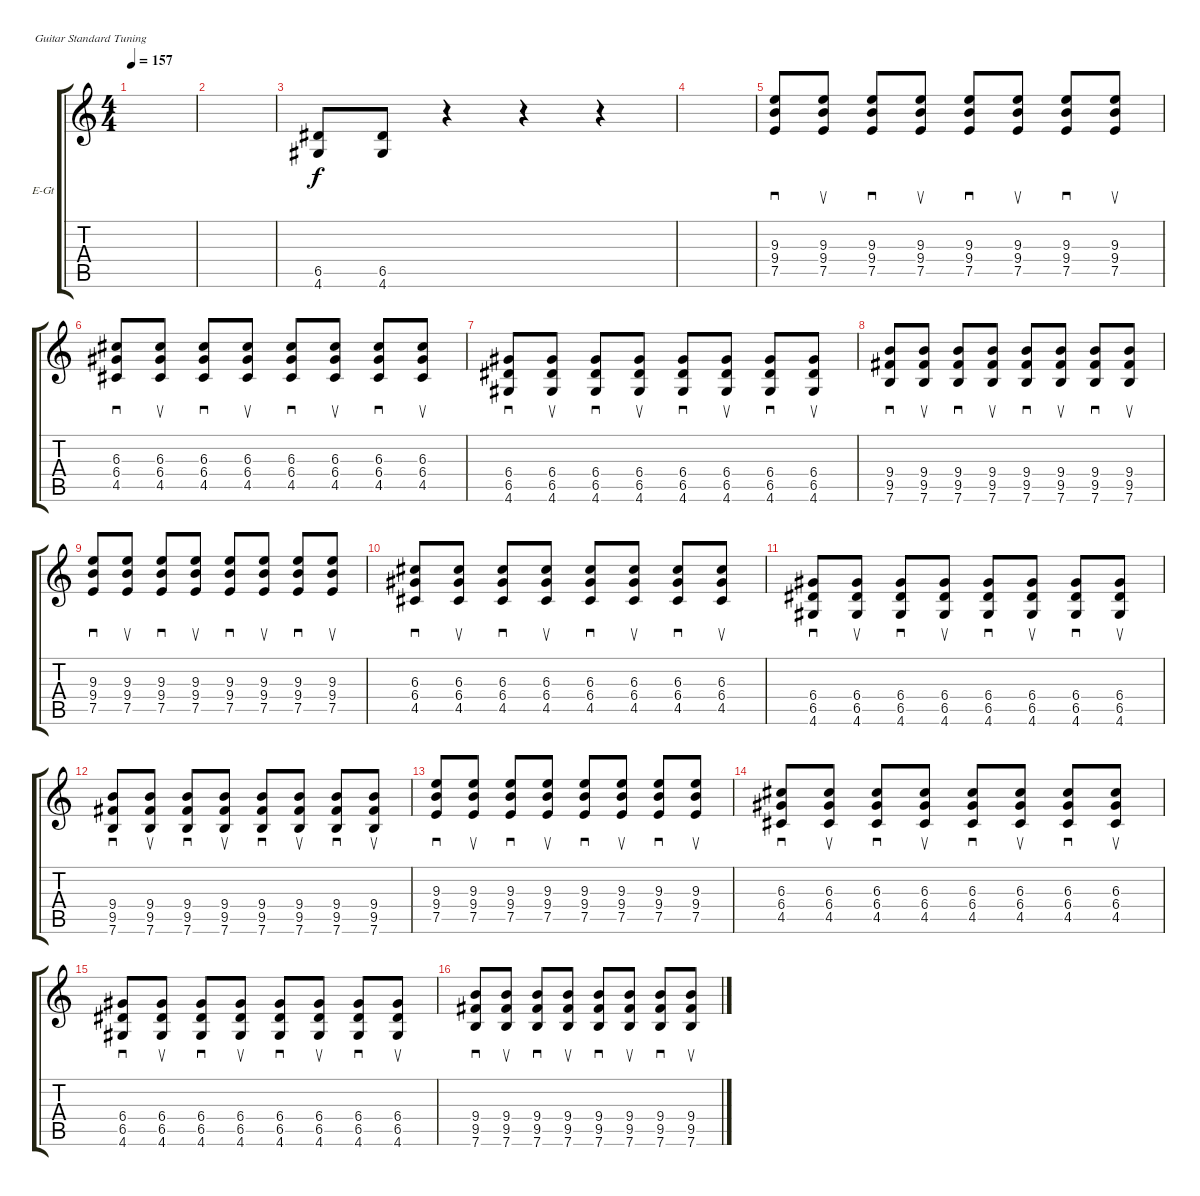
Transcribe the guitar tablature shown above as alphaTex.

\defaultSystemsLayout 4
\bracketExtendMode groupsimilarinstruments
\firstSystemTrackNameOrientation horizontal
\otherSystemsTrackNameOrientation horizontal
\track ("Electric Guitar" "E-Gt") {instrument distortionguitar}
\staff {score tabs}
\tuning (E4 B3 G3 D3 A2 E2)
\ts (4 4)
\tempo 157
\clef g2
\ks c
|
|
(4.6 6.5).8 (6.5 4.6).8 r.4 r.4 r.4 |
|
(7.5 9.4 9.3).8{sd} (7.5 9.4 9.3).8{su} (7.5 9.4 9.3).8{sd} (7.5 9.4 9.3).8{su} (7.5 9.4 9.3).8{sd} (7.5 9.4 9.3).8{su} (7.5 9.4 9.3).8{sd} (7.5 9.4 9.3).8{su} |
(4.5 6.4 6.3).8{sd} (4.5 6.4 6.3).8{su} (4.5 6.4 6.3).8{sd} (4.5 6.4 6.3).8{su} (4.5 6.4 6.3).8{sd} (4.5 6.4 6.3).8{su} (4.5 6.4 6.3).8{sd} (4.5 6.4 6.3).8{su} |
(6.5 6.4 4.6).8{sd} (6.5 6.4 4.6).8{su} (6.5 6.4 4.6).8{sd} (6.5 6.4 4.6).8{su} (6.5 6.4 4.6).8{sd} (6.5 6.4 4.6).8{su} (6.5 6.4 4.6).8{sd} (6.5 6.4 4.6).8{su} |
(9.5 9.4 7.6).8{sd} (9.5 9.4 7.6).8{su} (9.5 9.4 7.6).8{sd} (9.5 9.4 7.6).8{su} (9.5 9.4 7.6).8{sd} (9.5 9.4 7.6).8{su} (9.5 9.4 7.6).8{sd} (9.5 9.4 7.6).8{su} |
(7.5 9.4 9.3).8{sd} (7.5 9.4 9.3).8{su} (7.5 9.4 9.3).8{sd} (7.5 9.4 9.3).8{su} (7.5 9.4 9.3).8{sd} (7.5 9.4 9.3).8{su} (7.5 9.4 9.3).8{sd} (7.5 9.4 9.3).8{su} |
(4.5 6.4 6.3).8{sd} (4.5 6.4 6.3).8{su} (4.5 6.4 6.3).8{sd} (4.5 6.4 6.3).8{su} (4.5 6.4 6.3).8{sd} (4.5 6.4 6.3).8{su} (4.5 6.4 6.3).8{sd} (4.5 6.4 6.3).8{su} |
(6.5 6.4 4.6).8{sd} (6.5 6.4 4.6).8{su} (6.5 6.4 4.6).8{sd} (6.5 6.4 4.6).8{su} (6.5 6.4 4.6).8{sd} (6.5 6.4 4.6).8{su} (6.5 6.4 4.6).8{sd} (6.5 6.4 4.6).8{su} |
(9.5 9.4 7.6).8{sd} (9.5 9.4 7.6).8{su} (9.5 9.4 7.6).8{sd} (9.5 9.4 7.6).8{su} (9.5 9.4 7.6).8{sd} (9.5 9.4 7.6).8{su} (9.5 9.4 7.6).8{sd} (9.5 9.4 7.6).8{su} |
(7.5 9.4 9.3).8{sd} (7.5 9.4 9.3).8{su} (7.5 9.4 9.3).8{sd} (7.5 9.4 9.3).8{su} (7.5 9.4 9.3).8{sd} (7.5 9.4 9.3).8{su} (7.5 9.4 9.3).8{sd} (7.5 9.4 9.3).8{su} |
(4.5 6.4 6.3).8{sd} (4.5 6.4 6.3).8{su} (4.5 6.4 6.3).8{sd} (4.5 6.4 6.3).8{su} (4.5 6.4 6.3).8{sd} (4.5 6.4 6.3).8{su} (4.5 6.4 6.3).8{sd} (4.5 6.4 6.3).8{su} |
(6.5 6.4 4.6).8{sd} (6.5 6.4 4.6).8{su} (6.5 6.4 4.6).8{sd} (6.5 6.4 4.6).8{su} (6.5 6.4 4.6).8{sd} (6.5 6.4 4.6).8{su} (6.5 6.4 4.6).8{sd} (6.5 6.4 4.6).8{su} |
(9.5 9.4 7.6).8{sd} (9.5 9.4 7.6).8{su} (9.5 9.4 7.6).8{sd} (9.5 9.4 7.6).8{su} (9.5 9.4 7.6).8{sd} (9.5 9.4 7.6).8{su} (9.5 9.4 7.6).8{sd} (9.5 9.4 7.6).8{su}
